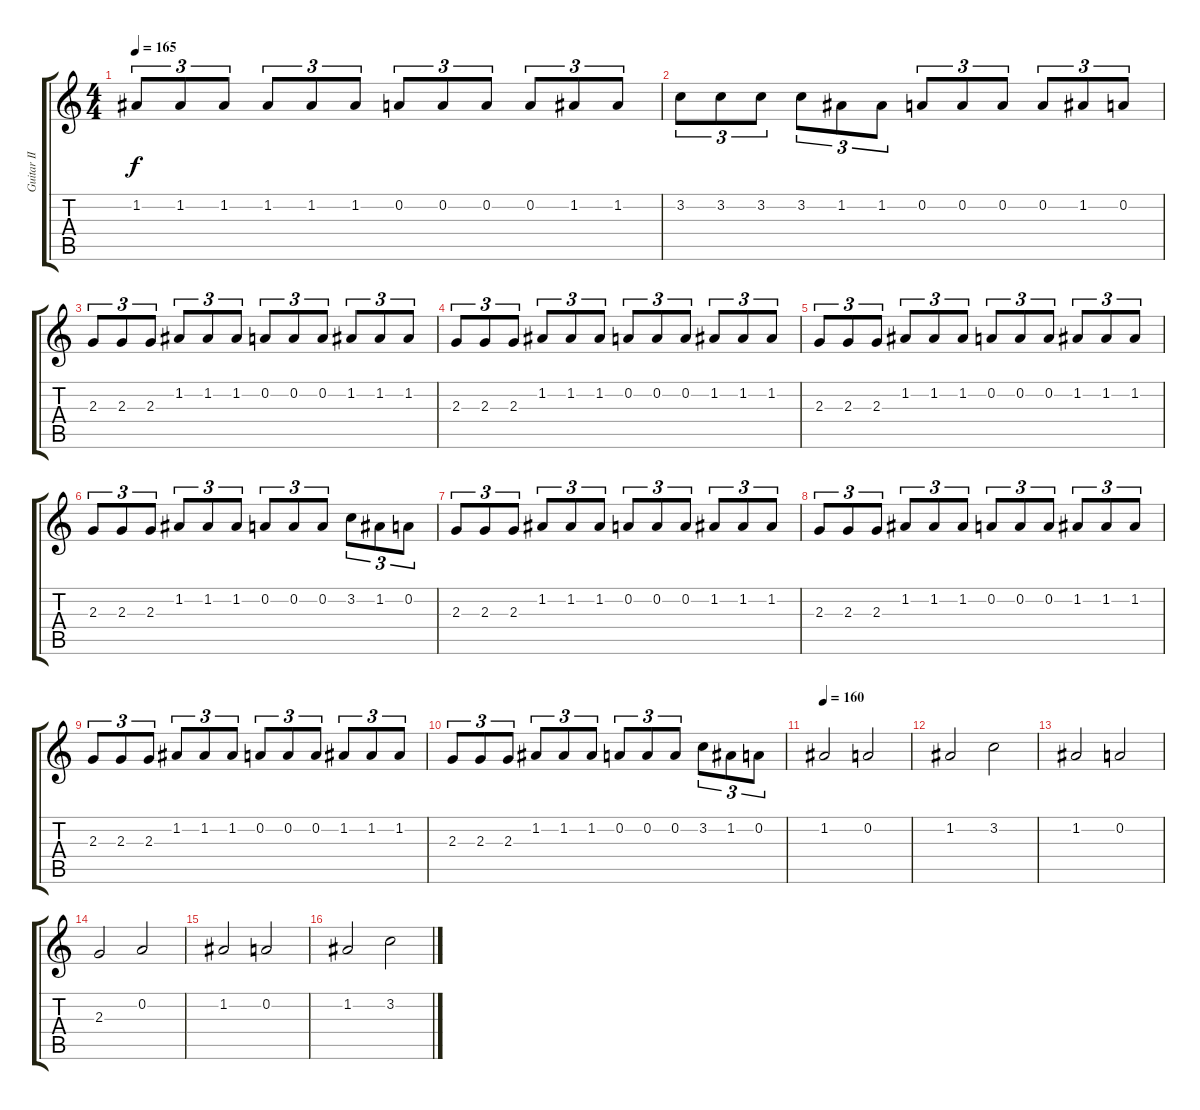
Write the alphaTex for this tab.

\track ("Guitar II" "Guitar II") {instrument distortionguitar}
\staff {score tabs}
\tuning (D4 A3 F3 C3 G2 D2) {hide}
\ts (4 4)
\tempo 165
\clef g2
\ks c
1.2.8{tu (3 2) dy f} 1.2.8{tu (3 2)} 1.2.8{tu (3 2)} 1.2.8{tu (3 2)} 1.2.8{tu (3 2)} 1.2.8{tu (3 2)} 0.2.8{tu (3 2)} 0.2.8{tu (3 2)} 0.2.8{tu (3 2)} 0.2.8{tu (3 2)} 1.2.8{tu (3 2)} 1.2.8{tu (3 2)} |
3.2.8{tu (3 2)} 3.2.8{tu (3 2)} 3.2.8{tu (3 2)} 3.2.8{tu (3 2)} 1.2.8{tu (3 2)} 1.2.8{tu (3 2)} 0.2.8{tu (3 2)} 0.2.8{tu (3 2)} 0.2.8{tu (3 2)} 0.2.8{tu (3 2)} 1.2.8{tu (3 2)} 0.2.8{tu (3 2)} |
2.3.8{tu (3 2)} 2.3.8{tu (3 2)} 2.3.8{tu (3 2)} 1.2.8{tu (3 2)} 1.2.8{tu (3 2)} 1.2.8{tu (3 2)} 0.2.8{tu (3 2)} 0.2.8{tu (3 2)} 0.2.8{tu (3 2)} 1.2.8{tu (3 2)} 1.2.8{tu (3 2)} 1.2.8{tu (3 2)} |
2.3.8{tu (3 2)} 2.3.8{tu (3 2)} 2.3.8{tu (3 2)} 1.2.8{tu (3 2)} 1.2.8{tu (3 2)} 1.2.8{tu (3 2)} 0.2.8{tu (3 2)} 0.2.8{tu (3 2)} 0.2.8{tu (3 2)} 1.2.8{tu (3 2)} 1.2.8{tu (3 2)} 1.2.8{tu (3 2)} |
2.3.8{tu (3 2)} 2.3.8{tu (3 2)} 2.3.8{tu (3 2)} 1.2.8{tu (3 2)} 1.2.8{tu (3 2)} 1.2.8{tu (3 2)} 0.2.8{tu (3 2)} 0.2.8{tu (3 2)} 0.2.8{tu (3 2)} 1.2.8{tu (3 2)} 1.2.8{tu (3 2)} 1.2.8{tu (3 2)} |
2.3.8{tu (3 2)} 2.3.8{tu (3 2)} 2.3.8{tu (3 2)} 1.2.8{tu (3 2)} 1.2.8{tu (3 2)} 1.2.8{tu (3 2)} 0.2.8{tu (3 2)} 0.2.8{tu (3 2)} 0.2.8{tu (3 2)} 3.2.8{tu (3 2)} 1.2.8{tu (3 2)} 0.2.8{tu (3 2)} |
2.3.8{tu (3 2)} 2.3.8{tu (3 2)} 2.3.8{tu (3 2)} 1.2.8{tu (3 2)} 1.2.8{tu (3 2)} 1.2.8{tu (3 2)} 0.2.8{tu (3 2)} 0.2.8{tu (3 2)} 0.2.8{tu (3 2)} 1.2.8{tu (3 2)} 1.2.8{tu (3 2)} 1.2.8{tu (3 2)} |
2.3.8{tu (3 2)} 2.3.8{tu (3 2)} 2.3.8{tu (3 2)} 1.2.8{tu (3 2)} 1.2.8{tu (3 2)} 1.2.8{tu (3 2)} 0.2.8{tu (3 2)} 0.2.8{tu (3 2)} 0.2.8{tu (3 2)} 1.2.8{tu (3 2)} 1.2.8{tu (3 2)} 1.2.8{tu (3 2)} |
2.3.8{tu (3 2)} 2.3.8{tu (3 2)} 2.3.8{tu (3 2)} 1.2.8{tu (3 2)} 1.2.8{tu (3 2)} 1.2.8{tu (3 2)} 0.2.8{tu (3 2)} 0.2.8{tu (3 2)} 0.2.8{tu (3 2)} 1.2.8{tu (3 2)} 1.2.8{tu (3 2)} 1.2.8{tu (3 2)} |
2.3.8{tu (3 2)} 2.3.8{tu (3 2)} 2.3.8{tu (3 2)} 1.2.8{tu (3 2)} 1.2.8{tu (3 2)} 1.2.8{tu (3 2)} 0.2.8{tu (3 2)} 0.2.8{tu (3 2)} 0.2.8{tu (3 2)} 3.2.8{tu (3 2)} 1.2.8{tu (3 2)} 0.2.8{tu (3 2)} |
\tempo 160
1.2.2 0.2.2 |
1.2.2 3.2.2 |
1.2.2 0.2.2 |
2.3.2 0.2.2 |
1.2.2 0.2.2 |
1.2.2 3.2.2
